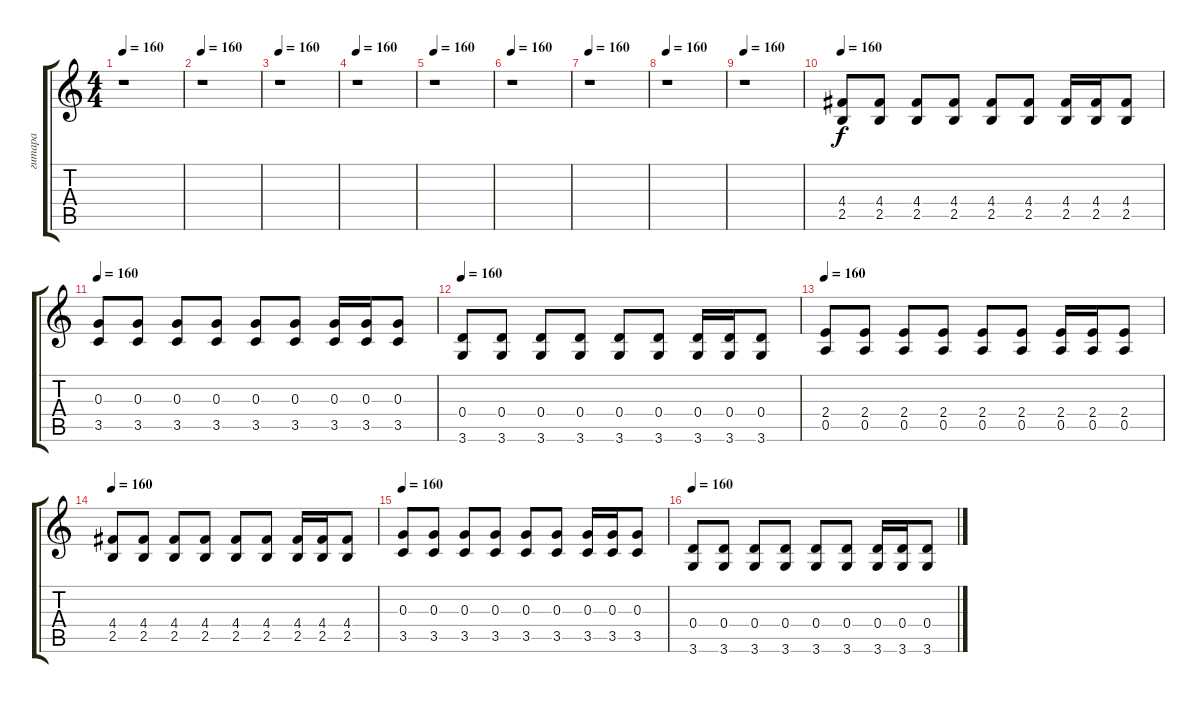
\track ("гитара" "гитара") {instrument distortionguitar}
\staff {score tabs}
\tuning (E4 B3 G3 D3 A2 E2) {hide}
\ts (4 4)
\tempo 160
\clef g2
\ks c
r.1{dy f} |
\tempo 160
r.1 |
\tempo 160
r.1 |
\tempo 160
r.1 |
\tempo 160
r.1 |
\tempo 160
r.1 |
\tempo 160
r.1 |
\tempo 160
r.1 |
\tempo 160
r.1 |
\tempo 160
(4.4 2.5).8 (4.4 2.5).8 (4.4 2.5).8 (4.4 2.5).8 (4.4 2.5).8 (4.4 2.5).8 (4.4 2.5).16 (4.4 2.5).16 (4.4 2.5).8 |
\tempo 160
(0.3 3.5).8 (0.3 3.5).8 (0.3 3.5).8 (0.3 3.5).8 (0.3 3.5).8 (0.3 3.5).8 (0.3 3.5).16 (0.3 3.5).16 (0.3 3.5).8 |
\tempo 160
(0.4 3.6).8 (0.4 3.6).8 (0.4 3.6).8 (0.4 3.6).8 (0.4 3.6).8 (0.4 3.6).8 (0.4 3.6).16 (0.4 3.6).16 (0.4 3.6).8 |
\tempo 160
(2.4 0.5).8 (2.4 0.5).8 (2.4 0.5).8 (2.4 0.5).8 (2.4 0.5).8 (2.4 0.5).8 (2.4 0.5).16 (2.4 0.5).16 (2.4 0.5).8 |
\tempo 160
(4.4 2.5).8 (4.4 2.5).8 (4.4 2.5).8 (4.4 2.5).8 (4.4 2.5).8 (4.4 2.5).8 (4.4 2.5).16 (4.4 2.5).16 (4.4 2.5).8 |
\tempo 160
(0.3 3.5).8 (0.3 3.5).8 (0.3 3.5).8 (0.3 3.5).8 (0.3 3.5).8 (0.3 3.5).8 (0.3 3.5).16 (0.3 3.5).16 (0.3 3.5).8 |
\tempo 160
(0.4 3.6).8 (0.4 3.6).8 (0.4 3.6).8 (0.4 3.6).8 (0.4 3.6).8 (0.4 3.6).8 (0.4 3.6).16 (0.4 3.6).16 (0.4 3.6).8
